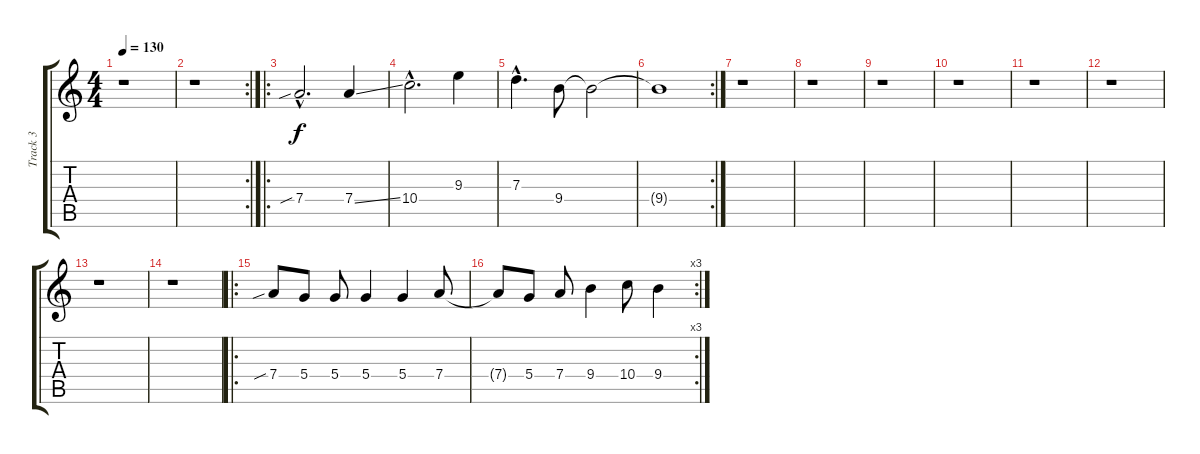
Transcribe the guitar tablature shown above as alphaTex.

\track ("Track 3" "Track 3") {instrument distortionguitar}
\staff {score tabs}
\tuning (E4 B3 G3 D3 A2 E2) {hide}
\ts (4 4)
\tempo 130
\clef g2
\ks c
r.1{dy f} |
\rc 2
r.1 |
\ro
7.4{sib hac}.2{d} 7.4{ss}.4 |
10.4{hac}.2{d} 9.3.4 |
7.3{hac}.4{d} 9.4.8 9.4{t}.2 |
\rc 2
9.4{t}.1 |
r.1 |
r.1 |
r.1 |
r.1 |
r.1 |
r.1 |
r.1 |
r.1 |
\ro
7.4{sib}.8 5.4.8 5.4.8 5.4.4 5.4.4 7.4.8 |
\rc 3
7.4{t}.8 5.4.8 7.4.8 9.4.4 10.4.8 9.4.4
